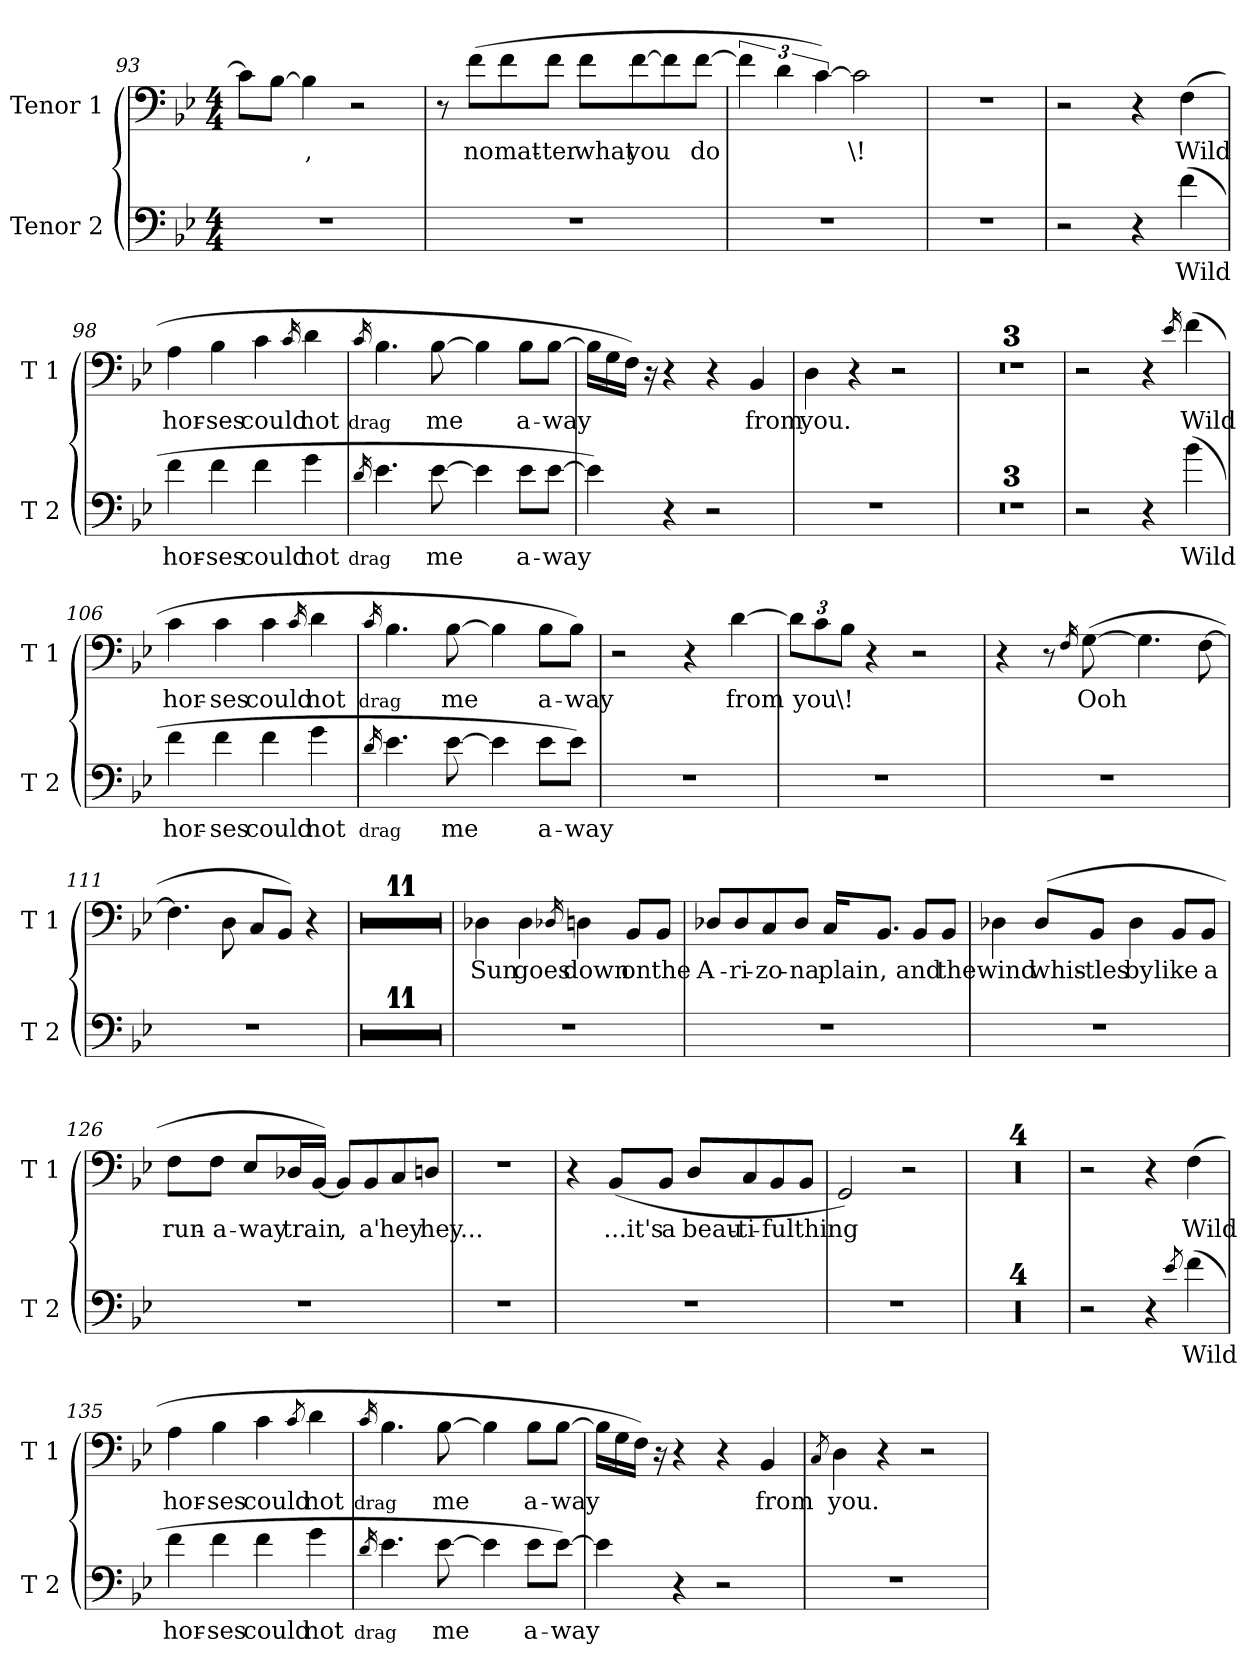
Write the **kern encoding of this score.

**kern	**text	**kern	**text
*part2	*part2	*part1	*part1
*staff2	*staff2	*staff1	*staff1
*I"Tenor 2	*	*I"Tenor 1	*
*I'T 2	*	*I'T 1	*
*clefF4	*	*clefF4	*
*k[b-e-]	*	*k[b-e-]	*
*B-:	*	*B-:	*
*M4/4	*	*M4/4	*
=93	=93	=93	=93
1r	.	8c\L]	.
.	.	[8B-\J	.
!	!	!	!LO:LY:b
.	.	4B-\]	,
.	.	2r	.
=94	=94	=94	=94
1r	.	8r	.
!	!	!	!LO:LY:b
.	.	(>8f\L	no
!	!	!	!LO:LY:b
.	.	8f\	mat-
!	!	!	!LO:LY:b
.	.	8f\J	-ter
!	!	!	!LO:LY:b
.	.	8f\L	what
!	!	!	!LO:LY:b
.	.	[8f\	you
.	.	8f\]	.
!	!	!	!LO:LY:b
.	.	[8f\J	do
=95	=95	=95	=95
1r	.	6f\]	.
.	.	6d\	.
.	.	[6c\)	.
!	!	!	!LO:LY:b
.	.	2c\]	\!
=96	=96	=96	=96
1r	.	1r	.
!!LO:PB:g=z
=97	=97	=97	=97
2r	.	2r	.
4r	.	4r	.
!	!LO:LY:b	!	!LO:LY:b
(>4f\	Wild	(>4F\	Wild
=98	=98	=98	=98
!	!LO:LY:b	!	!LO:LY:b
4f\	hor-	4A\	hor-
!	!LO:LY:b	!	!LO:LY:b
4f\	-ses	4B-\	-ses
!	!LO:LY:b	!	!LO:LY:b
4f\	could	4c\	could
.	.	16qc/	.
!	!LO:LY:b	!	!LO:LY:b
4g\	not	4d\	not
=99	=99	=99	=99
!	!LO:LY:b	!	!LO:LY:b
16qd/	drag	16qc/	drag
4.e-\	.	4.B-\	.
!	!LO:LY:b	!	!LO:LY:b
[8e-\	me	[8B-\	me
4e-\]	.	4B-\]	.
!	!LO:LY:b	!	!LO:LY:b
8e-\L	a-	8B-\L	a-
!	!LO:LY:b	!	!LO:LY:b
[8e-\J	-way	[8B-\J	-way
=100	=100	=100	=100
4e-\])	.	16B-\LL]	.
.	.	16G\	.
.	.	16F\JJ)	.
.	.	16r	.
4r	.	4r	.
2r	.	4r	.
!	!	!	!LO:LY:b
.	.	4BB-/	from
!!LO:LB:g=z
=101	=101	=101	=101
!	!	!	!LO:LY:b
1r	.	4D\	you.
.	.	4r	.
.	.	2r	.
=102	=102	=102	=102
1r	.	1r	.
=103	=103	=103	=103
1r	.	1r	.
=104	=104	=104	=104
1r	.	1r	.
!!LO:LB:g=z
=105	=105	=105	=105
2r	.	2r	.
4r	.	4r	.
.	.	16qe-/	.
!	!LO:LY:b	!	!LO:LY:b
(>4b-\	Wild	(>4f\	Wild
=106	=106	=106	=106
!	!LO:LY:b	!	!LO:LY:b
4f\	hor-	4c\	hor-
!	!LO:LY:b	!	!LO:LY:b
4f\	-ses	4c\	-ses
!	!LO:LY:b	!	!LO:LY:b
4f\	could	4c\	could
.	.	16qc/	.
!	!LO:LY:b	!	!LO:LY:b
4g\	not	4d\	not
=107	=107	=107	=107
!	!LO:LY:b	!	!LO:LY:b
16qd/	drag	16qc/	drag
4.e-\	.	4.B-\	.
!	!LO:LY:b	!	!LO:LY:b
[8e-\	me	[8B-\	me
4e-\]	.	4B-\]	.
!	!LO:LY:b	!	!LO:LY:b
8e-\L	a-	8B-\L	a-
!	!LO:LY:b	!	!LO:LY:b
8e-\J)	-way	8B-\J)	-way
=108	=108	=108	=108
1r	.	2r	.
.	.	4r	.
!	!	!	!LO:LY:b
.	.	[4d\	from
!!LO:LB:g=z
=109	=109	=109	=109
1r	.	12d\L]	.
!	!	!	!LO:LY:b
.	.	12c\	you
!	!	!	!LO:LY:b
.	.	12B-\J	\!
.	.	4r	.
.	.	2r	.
=110	=110	=110	=110
1r	.	4r	.
.	.	8r	.
.	.	16qF/	.
!	!	!	!LO:LY:b
.	.	(>[8G\	Ooh
.	.	4.G\]	.
.	.	[8F\	.
=111	=111	=111	=111
1r	.	4.F\]	.
.	.	8D\	.
.	.	8C/L	.
!	!	!	!LO:LY:b
.	.	8BB-/J)	.
.	.	4r	.
=112	=112	=112	=112
1r	.	1r	.
!!LO:LB:g=z
=113	=113	=113	=113
1r	.	1r	.
=114	=114	=114	=114
1r	.	1r	.
=115	=115	=115	=115
1r	.	1r	.
=116	=116	=116	=116
1r	.	1r	.
=117	=117	=117	=117
1r	.	1r	.
!!LO:PB:g=z
=118	=118	=118	=118
1r	.	1r	.
=119	=119	=119	=119
1r	.	1r	.
=120	=120	=120	=120
1r	.	1r	.
=121	=121	=121	=121
1r	.	1r	.
=122	=122	=122	=122
1r	.	1r	.
!!LO:LB:g=z
=123	=123	=123	=123
!	!	!	!LO:LY:b
1r	.	4D-X\	Sun
!	!	!	!LO:LY:b
.	.	4D-\	goes
.	.	16qD-X/	.
!	!	!	!LO:LY:b
.	.	4Dn\	down
!	!	!	!LO:LY:b
.	.	8BB-/L	on
!	!	!	!LO:LY:b
.	.	8BB-/J	the
=124	=124	=124	=124
!	!	!	!LO:LY:b
1r	.	8D-X/L	A-
!	!	!	!LO:LY:b
.	.	8D-/	-ri-
!	!	!	!LO:LY:b
.	.	8C/	-zo-
!	!	!	!LO:LY:b
.	.	8D-/J	-na
!	!	!	!LO:LY:b
.	.	16C/KL	plain
!	!	!	!LO:LY:b
.	.	8.BB-/J	,
!	!	!	!LO:LY:b
.	.	8BB-/L	and
!	!	!	!LO:LY:b
.	.	8BB-/J	the
=125	=125	=125	=125
!	!	!	!LO:LY:b
1r	.	4D-X\	wind
!	!	!	!LO:LY:b
.	.	(>8D-/L	whis-
!	!	!	!LO:LY:b
.	.	8BB-/J	-tles
!	!	!	!LO:LY:b
.	.	4D-\	by
!	!	!	!LO:LY:b
.	.	8BB-/L	like
!	!	!	!LO:LY:b
.	.	8BB-/J	a
!!LO:LB:g=z
=126	=126	=126	=126
!	!	!	!LO:LY:b
1r	.	8F\L	run-
!	!	!	!LO:LY:b
.	.	8F\J	-a-
!	!	!	!LO:LY:b
.	.	8E-/L	-way
!	!	!	!LO:LY:b
.	.	16D-X/L	train
.	.	[16BB-/JJ)	.
!	!	!	!LO:LY:b
.	.	8BB-/L]	,
!	!	!	!LO:LY:b
.	.	8BB-/	a'
!	!	!	!LO:LY:b
.	.	8C/	hey
!	!	!	!LO:LY:b
.	.	8Dn/J	hey...
=127	=127	=127	=127
1r	.	1r	.
=128	=128	=128	=128
1r	.	4r	.
!	!	!	!LO:LY:b
.	.	(<8BB-/L	...it's
!	!	!	!LO:LY:b
.	.	8BB-/J	a
!	!	!	!LO:LY:b
.	.	8D/L	beau-
!	!	!	!LO:LY:b
.	.	8C/	-ti-
!	!	!	!LO:LY:b
.	.	8BB-/	-ful
!	!	!	!LO:LY:b
.	.	8BB-/J	thing
=129	=129	=129	=129
!	!	!	!LO:LY:b
1r	.	2GG/)	.
.	.	2r	.
!!LO:LB:g=z
=130	=130	=130	=130
1r	.	1r	.
=131	=131	=131	=131
1r	.	1r	.
=132	=132	=132	=132
1r	.	1r	.
=133	=133	=133	=133
1r	.	1r	.
!!LO:LB:g=z
=134	=134	=134	=134
2r	.	2r	.
4r	.	4r	.
8qe-/	.	.	.
!	!LO:LY:b	!	!LO:LY:b
(>4f\	Wild	(>4F\	Wild
=135	=135	=135	=135
!	!LO:LY:b	!	!LO:LY:b
4f\	hor-	4A\	hor-
!	!LO:LY:b	!	!LO:LY:b
4f\	-ses	4B-\	-ses
!	!LO:LY:b	!	!LO:LY:b
4f\	could	4c\	could
.	.	8qc/	.
!	!LO:LY:b	!	!LO:LY:b
4g\	not	4d\	not
=136	=136	=136	=136
!	!LO:LY:b	!	!LO:LY:b
16qd/	drag	16qc/	drag
4.e-\	.	4.B-\	.
!	!LO:LY:b	!	!LO:LY:b
[8e-\	me	[8B-\	me
4e-\]	.	4B-\]	.
!	!LO:LY:b	!	!LO:LY:b
8e-\L	a-	8B-\L	a-
!	!LO:LY:b	!	!LO:LY:b
[8e-\J)	-way	[8B-\J	-way
=137	=137	=137	=137
4e-\]	.	16B-\LL]	.
.	.	16G\	.
.	.	16F\JJ)	.
.	.	16r	.
4r	.	4r	.
2r	.	4r	.
!	!	!	!LO:LY:b
.	.	4BB-/	from
!!LO:PB:g=z
=138	=138	=138	=138
.	.	8qC/	.
!	!	!	!LO:LY:b
1r	.	4D\	you.
.	.	4r	.
.	.	2r	.
=	=	=	=
*-	*-	*-	*-
